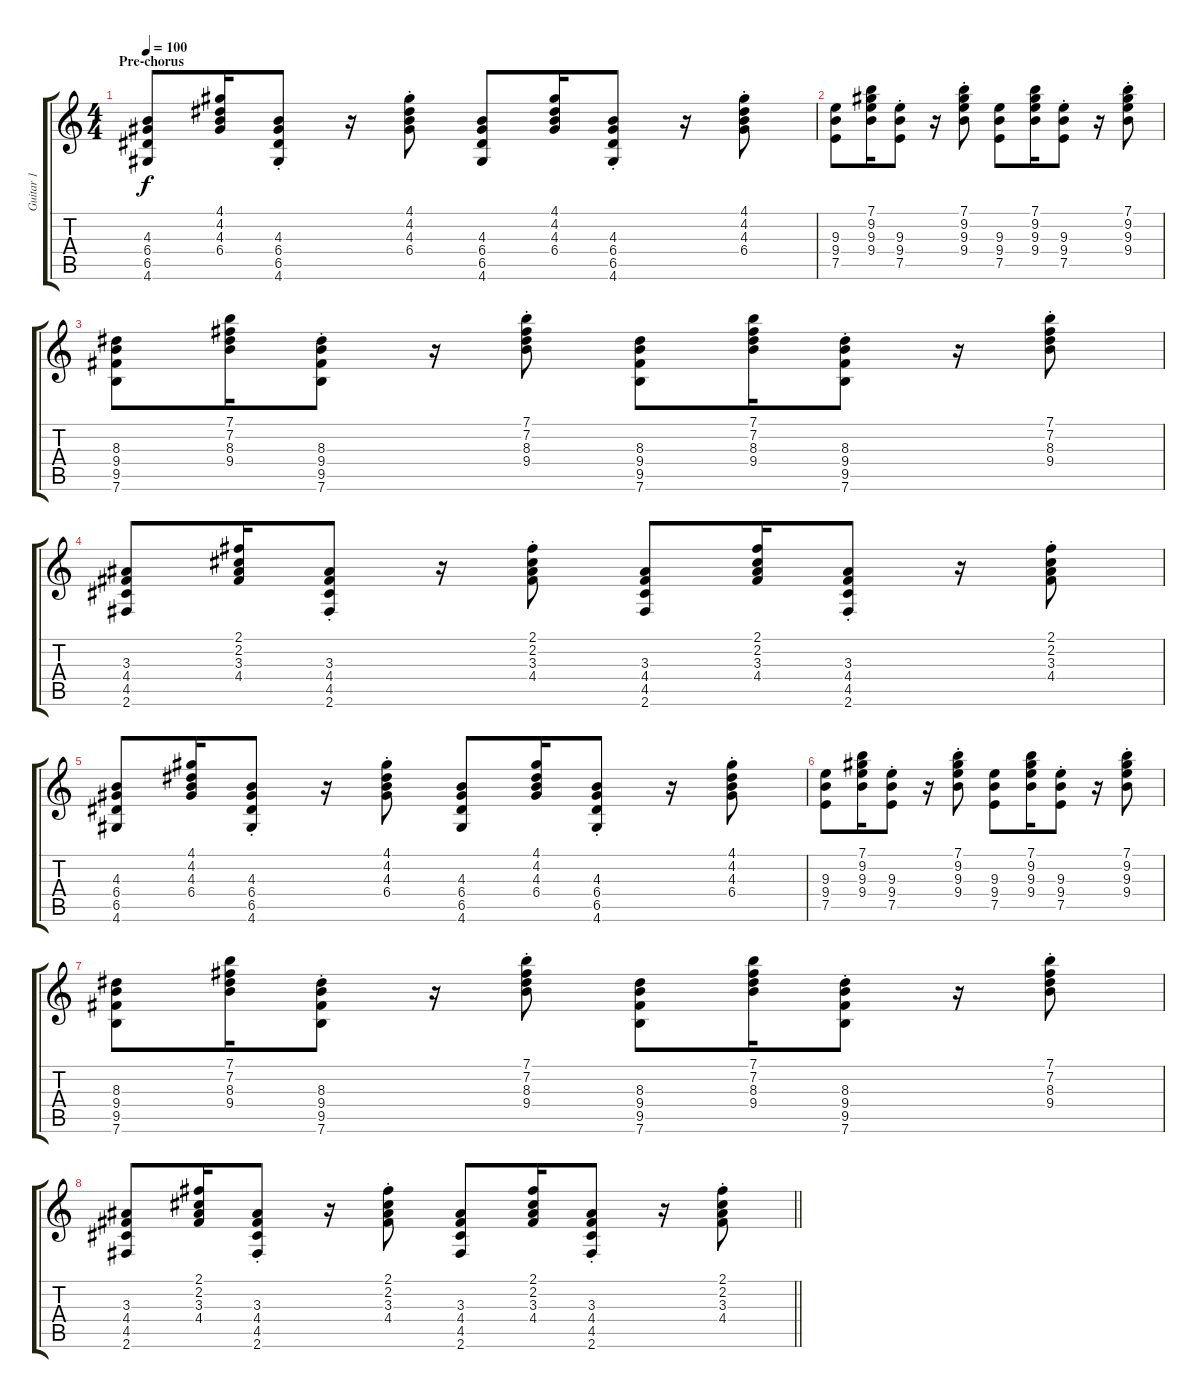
\track ("Guitar 1" "Guitar 1") {instrument overdrivenguitar}
\staff {score tabs}
\tuning (E4 B3 G3 D3 A2 E2) {hide}
\ts (4 4)
\section ("" "Pre-chorus")
\tempo 100
\clef g2
\ks c
(4.3 6.4 6.5 4.6).8{dy f} (4.1 4.2 4.3 6.4).16 (4.3{st} 6.4{st} 6.5{st} 4.6{st}).8 r.16 (4.1{st} 4.2{st} 4.3{st} 6.4{st}).8 (4.3 6.4 6.5 4.6).8 (4.1 4.2 4.3 6.4).16 (4.3{st} 6.4{st} 6.5{st} 4.6{st}).8 r.16 (4.1{st} 4.2{st} 4.3{st} 6.4{st}).8 |
(9.3 9.4 7.5).8 (7.1 9.2 9.3 9.4).16 (9.3{st} 9.4{st} 7.5{st}).8 r.16 (7.1{st} 9.2{st} 9.3{st} 9.4{st}).8 (9.3 9.4 7.5).8 (7.1 9.2 9.3 9.4).16 (9.3{st} 9.4{st} 7.5{st}).8 r.16 (7.1{st} 9.2{st} 9.3{st} 9.4{st}).8 |
(8.3 9.4 9.5 7.6).8 (7.1 7.2 8.3 9.4).16 (8.3{st} 9.4{st} 9.5{st} 7.6{st}).8 r.16 (7.1{st} 7.2{st} 8.3{st} 9.4{st}).8 (8.3 9.4 9.5 7.6).8 (7.1 7.2 8.3 9.4).16 (8.3{st} 9.4{st} 9.5{st} 7.6{st}).8 r.16 (7.1{st} 7.2{st} 8.3{st} 9.4{st}).8 |
(3.3 4.4 4.5 2.6).8 (2.1 2.2 3.3 4.4).16 (3.3{st} 4.4{st} 4.5{st} 2.6{st}).8 r.16 (2.1{st} 2.2{st} 3.3{st} 4.4{st}).8 (3.3 4.4 4.5 2.6).8 (2.1 2.2 3.3 4.4).16 (3.3{st} 4.4{st} 4.5{st} 2.6{st}).8 r.16 (2.1{st} 2.2{st} 3.3{st} 4.4{st}).8 |
(4.3 6.4 6.5 4.6).8 (4.1 4.2 4.3 6.4).16 (4.3{st} 6.4{st} 6.5{st} 4.6{st}).8 r.16 (4.1{st} 4.2{st} 4.3{st} 6.4{st}).8 (4.3 6.4 6.5 4.6).8 (4.1 4.2 4.3 6.4).16 (4.3{st} 6.4{st} 6.5{st} 4.6{st}).8 r.16 (4.1{st} 4.2{st} 4.3{st} 6.4{st}).8 |
(9.3 9.4 7.5).8 (7.1 9.2 9.3 9.4).16 (9.3{st} 9.4{st} 7.5{st}).8 r.16 (7.1{st} 9.2{st} 9.3{st} 9.4{st}).8 (9.3 9.4 7.5).8 (7.1 9.2 9.3 9.4).16 (9.3{st} 9.4{st} 7.5{st}).8 r.16 (7.1{st} 9.2{st} 9.3{st} 9.4{st}).8 |
(8.3 9.4 9.5 7.6).8 (7.1 7.2 8.3 9.4).16 (8.3{st} 9.4{st} 9.5{st} 7.6{st}).8 r.16 (7.1{st} 7.2{st} 8.3{st} 9.4{st}).8 (8.3 9.4 9.5 7.6).8 (7.1 7.2 8.3 9.4).16 (8.3{st} 9.4{st} 9.5{st} 7.6{st}).8 r.16 (7.1{st} 7.2{st} 8.3{st} 9.4{st}).8 |
\barLineRight lightlight
(3.3 4.4 4.5 2.6).8 (2.1 2.2 3.3 4.4).16 (3.3{st} 4.4{st} 4.5{st} 2.6{st}).8 r.16 (2.1{st} 2.2{st} 3.3{st} 4.4{st}).8 (3.3 4.4 4.5 2.6).8 (2.1 2.2 3.3 4.4).16 (3.3{st} 4.4{st} 4.5{st} 2.6{st}).8 r.16 (2.1{st} 2.2{st} 3.3{st} 4.4{st}).8
